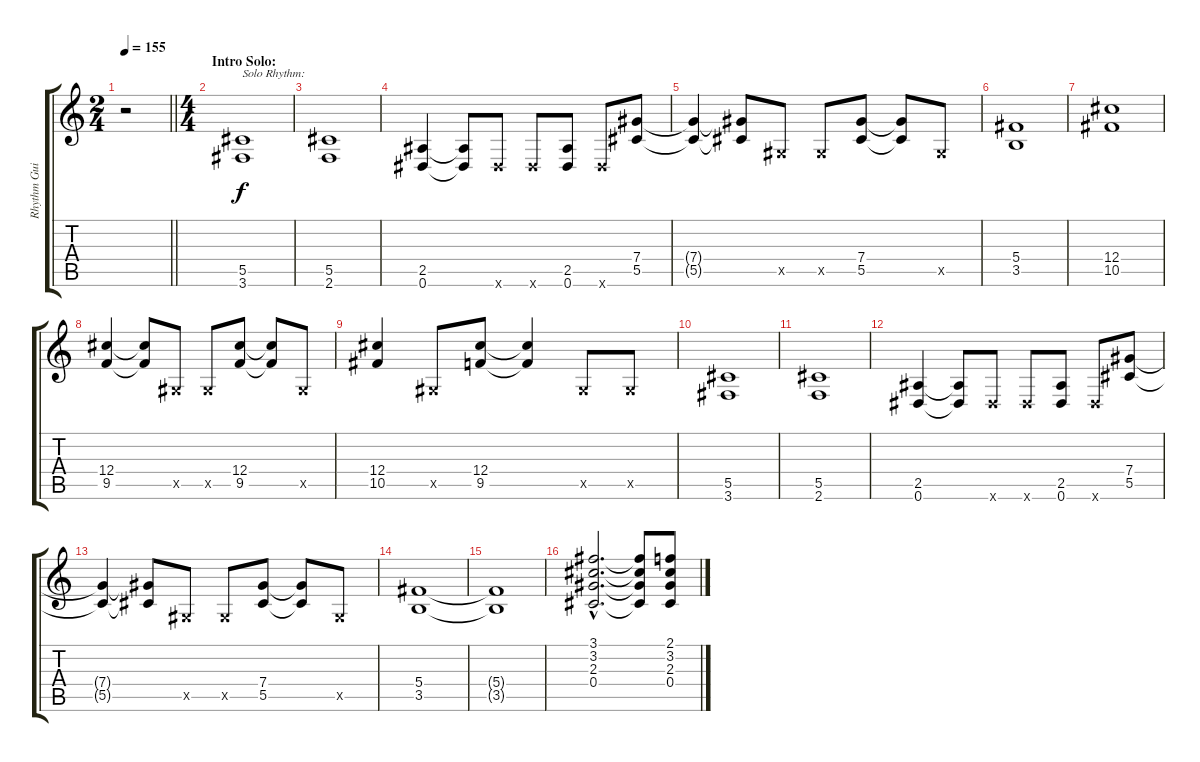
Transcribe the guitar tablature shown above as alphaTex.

\track ("Rhythm Guitar" "Rhythm Gui") {instrument distortionguitar}
\staff {score tabs}
\tuning (Eb4 Bb3 Gb3 Db3 Ab2 Eb2) {hide}
\ts (2 4)
\tempo 155
\clef g2
\barLineRight lightlight
\ks c
r.2{dy f instrument distortionguitar} |
\ts (4 4)
\section ("" "Intro Solo:")
(5.5 3.6).1{txt "Solo Rhythm:"} |
(5.5 2.6).1 |
(2.5 0.6).4 (2.5{t} 0.6{t}).8 0.6{x}.8 0.6{x}.8 (2.5 0.6).8 0.6{x}.8 (7.4 5.5).8 |
(7.4{t} 5.5{t}).4 (7.4{t} 5.5{t}).8 0.5{x}.8 0.5{x}.8 (7.4 5.5).8 (7.4{t} 5.5{t}).8 0.5{x}.8 |
(5.4 3.5).1 |
(12.4 10.5).1 |
(12.4 9.5).4 (12.4{t} 9.5{t}).8 0.5{x}.8 0.5{x}.8 (12.4 9.5).8 (12.4{t} 9.5{t}).8 0.5{x}.8 |
(12.4 10.5).4 0.5{x}.8 (12.4 9.5).8 (12.4{t} 9.5{t}).4 0.5{x}.8 0.5{x}.8 |
(5.5 3.6).1 |
(5.5 2.6).1 |
(2.5 0.6).4 (2.5{t} 0.6{t}).8 0.6{x}.8 0.6{x}.8 (2.5 0.6).8 0.6{x}.8 (7.4 5.5).8 |
(7.4{t} 5.5{t}).4 (7.4{t} 5.5{t}).8 0.5{x}.8 0.5{x}.8 (7.4 5.5).8 (7.4{t} 5.5{t}).8 0.5{x}.8 |
(5.4 3.5).1 |
(5.4{t} 3.5{t}).1 |
(3.1{hac} 3.2{hac} 2.3{hac} 0.4{hac}).2{d} (3.1{t} 3.2{t} 2.3{t} 0.4{t}).8 (2.1 3.2 2.3 0.4).8
